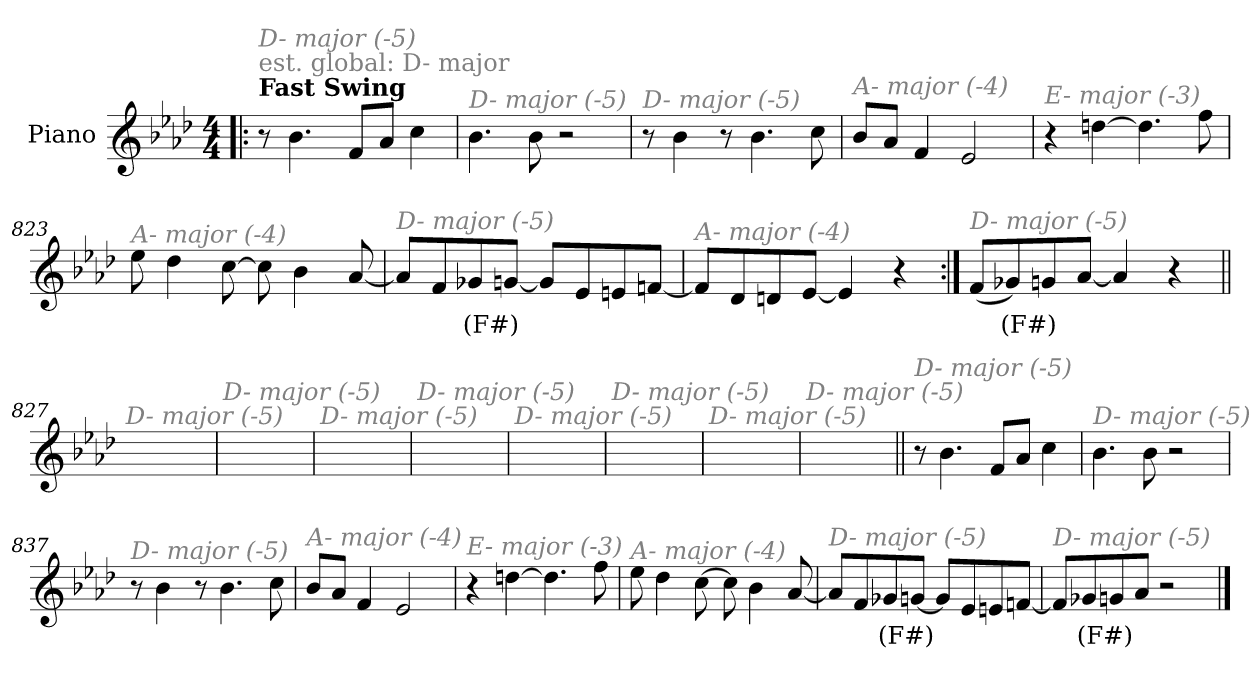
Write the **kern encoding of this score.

**kern	**text
*part1	*part1
*staff1	*staff1
*I"Piano	*
*I'Pno.	*
*clefG2	*
*k[b-e-a-d-]	*
*M4/4	*
=1!|:	=1!|:
!LO:TX:B:t=Fast Swing	!
!LO:TX:a:color=#808080:t=est. global&colon; D- major	!
!LO:TX:i:color=#808080:t=D- major (-5)	!
8r	.
4.b-\	.
8f/L	.
8a-/J	.
4cc\	.
=819	=819
!LO:TX:i:color=#808080:t=D- major (-5)	!
4.b-\	.
8b-\	.
2r	.
=820	=820
!LO:TX:i:color=#808080:t=D- major (-5)	!
8r	.
4b-\	.
8r	.
4.b-\	.
8cc\	.
=821	=821
!LO:TX:i:color=#808080:t=A- major (-4)	!
8b-/L	.
8a-/J	.
4f/	.
2e-/	.
!!LO:LB:g=z
=822	=822
!LO:TX:i:color=#808080:t=E- major (-3)	!
4r	.
[4ddn\	.
4.dd\]	.
8ff\	.
=823	=823
!LO:TX:i:color=#808080:t=A- major (-4)	!
8ee-\	.
4dd-\	.
[8cc\	.
8cc\]	.
4b-\	.
[8a-/	.
=824	=824
!LO:TX:i:color=#808080:t=D- major (-5)	!
8a-/L]	.
8f/	.
8g-Xi/	(F#)
[8g/J	.
8g/L]	.
8e-/	.
8en/	.
[8fn/J	.
=825	=825
!LO:TX:i:color=#808080:t=A- major (-4)	!
8f/L]	.
8d-/	.
8dn/	.
[8e-/J	.
4e-/]	.
4r	.
=826:|!	=826:|!
!LO:TX:i:color=#808080:t=D- major (-5)	!
(<8f/L	.
8g-Xi/)	(F#)
8g/	.
[8a-/J	.
4a-/]	.
4r	.
!!LO:LB:g=z
=827||	=827||
!LO:TX:i:color=#808080:t=D- major (-5)	!
1ryy	.
=828	=828
!LO:TX:i:color=#808080:t=D- major (-5)	!
1ryy	.
=829	=829
!LO:TX:i:color=#808080:t=D- major (-5)	!
1ryy	.
=830	=830
!LO:TX:i:color=#808080:t=D- major (-5)	!
1ryy	.
=831	=831
!LO:TX:i:color=#808080:t=D- major (-5)	!
1ryy	.
=832	=832
!LO:TX:i:color=#808080:t=D- major (-5)	!
1ryy	.
=833	=833
!LO:TX:i:color=#808080:t=D- major (-5)	!
1ryy	.
=834	=834
!LO:TX:i:color=#808080:t=D- major (-5)	!
1ryy	.
!!LO:LB:g=z
=835||	=835||
!LO:TX:i:color=#808080:t=D- major (-5)	!
8r	.
4.b-\	.
8f/L	.
8a-/J	.
4cc\	.
=836	=836
!LO:TX:i:color=#808080:t=D- major (-5)	!
4.b-\	.
8b-\	.
2r	.
=837	=837
!LO:TX:i:color=#808080:t=D- major (-5)	!
8r	.
4b-\	.
8r	.
4.b-\	.
8cc\	.
=838	=838
!LO:TX:i:color=#808080:t=A- major (-4)	!
8b-/L	.
8a-/J	.
4f/	.
2e-/	.
!!LO:LB:g=z
=839	=839
!LO:TX:i:color=#808080:t=E- major (-3)	!
4r	.
[4ddn\	.
4.dd\]	.
8ff\	.
=840	=840
!LO:TX:i:color=#808080:t=A- major (-4)	!
8ee-\	.
4dd-\	.
[8cc\	.
8cc\]	.
4b-\	.
[8a-/	.
=841	=841
!LO:TX:i:color=#808080:t=D- major (-5)	!
8a-/L]	.
8f/	.
8g-Xi/	(F#)
[8g/J	.
8g/L]	.
8e-/	.
8en/	.
[8fn/J	.
=842	=842
!LO:TX:i:color=#808080:t=D- major (-5)	!
8f/L]	.
8g-Xi/	(F#)
8g/	.
8a-/J	.
2r	.
==	==
*-	*-
